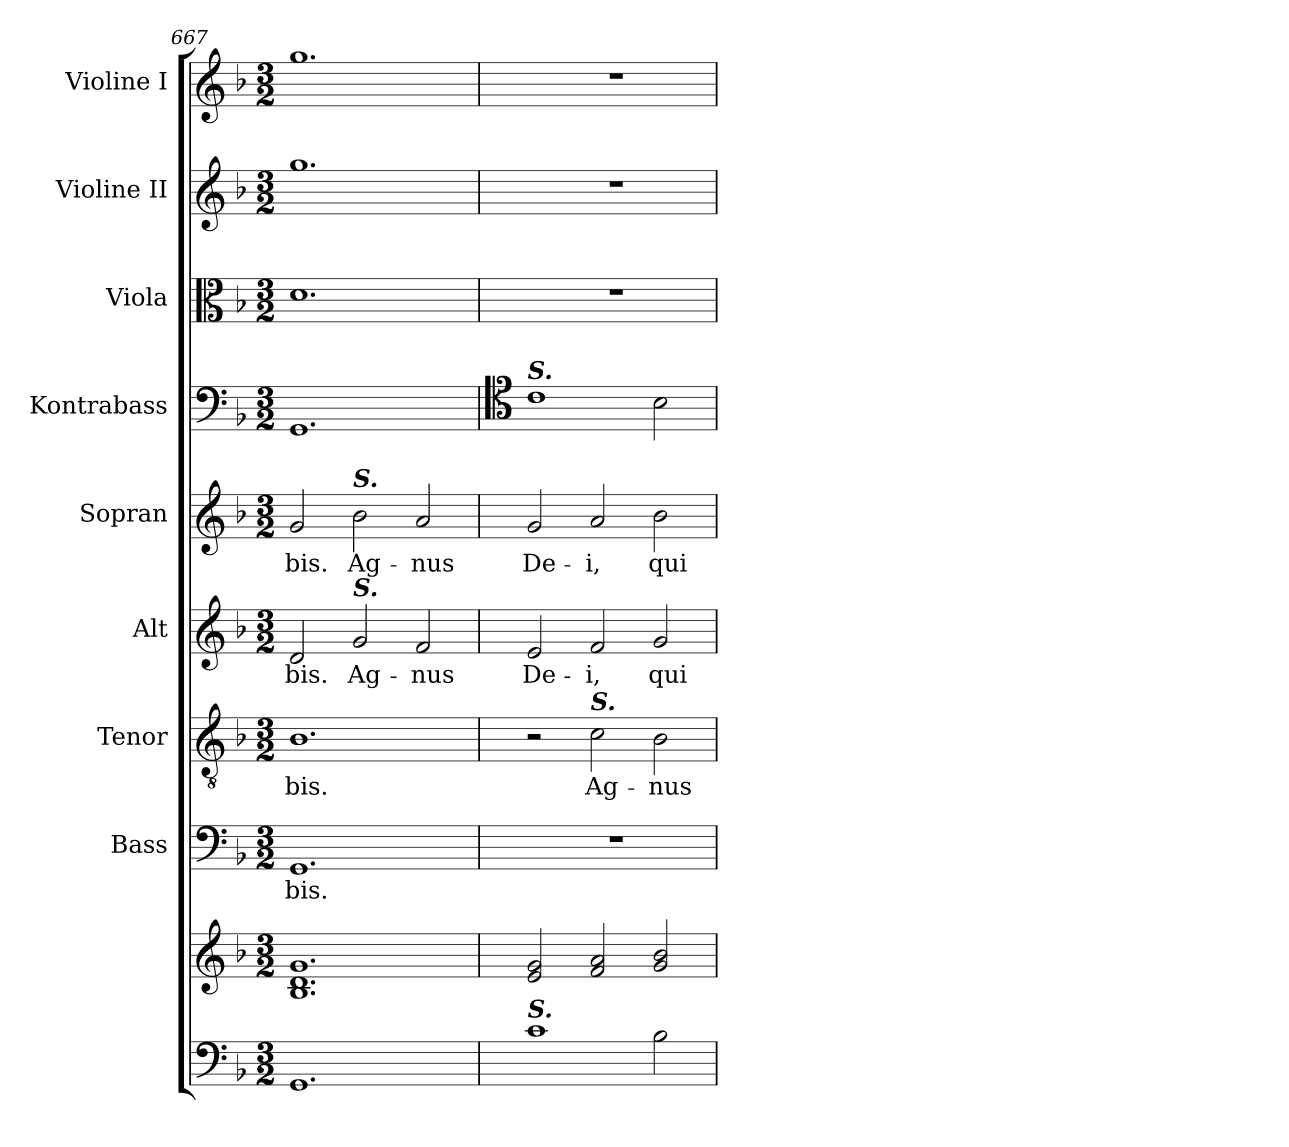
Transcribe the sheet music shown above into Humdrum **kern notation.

**kern	**kern	**kern	**text	**kern	**text	**kern	**text	**kern	**text	**kern	**kern	**kern	**kern
*part9	*part9	*part8	*part8	*part7	*part7	*part6	*part6	*part5	*part5	*part4	*part3	*part2	*part1
*staff10	*staff9	*staff8	*staff8	*staff7	*staff7	*staff6	*staff6	*staff5	*staff5	*staff4	*staff3	*staff2	*staff1
*	*	*I"Bass	*	*I"Tenor	*	*I"Alt	*	*I"Sopran	*	*I"Kontrabass	*I"Viola	*I"Violine II	*I"Violine I
*	*	*I'B.	*	*I'T.	*	*I'A.	*	*I'S.	*	*I'Kb.	*I'Vla.	*I'Vl. II	*I'Vl. I
*clefF4	*clefG2	*clefF4	*	*clefGv2	*	*clefG2	*	*clefG2	*	*clefF4	*clefC3	*clefG2	*clefG2
*	*	*	*	*	*	*	*	*	*	*ITrd7c12	*	*	*
*k[b-]	*k[b-]	*k[b-]	*	*k[b-]	*	*k[b-]	*	*k[b-]	*	*k[b-]	*k[b-]	*k[b-]	*k[b-]
*F:	*F:	*F:	*	*F:	*	*F:	*	*F:	*	*F:	*F:	*F:	*F:
*M3/2	*M3/2	*M3/2	*	*M3/2	*	*M3/2	*	*M3/2	*	*M3/2	*M3/2	*M3/2	*M3/2
=667	=667	=667	=667	=667	=667	=667	=667	=667	=667	=667	=667	=667	=667
!	!	!	!LO:LY:b	!	!LO:LY:b	!	!LO:LY:b	!	!LO:LY:b	!	!	!	!
1.GG	1.B- 1.d 1.g	1.GG	-bis.	1.B-	-bis.	2d/	-bis.	2g/	-bis.	1.GGG	1.d	1.gg	1.gg
!	!	!	!	!	!	!	!	!LO:TX:a:Bi:t=S.	!	!	!	!	!
!	!	!	!	!	!	!LO:TX:a:Bi:t=S.	!	!	!	!	!	!	!
!	!	!	!	!	!	!	!LO:LY:b	!	!LO:LY:b	!	!	!	!
.	.	.	.	.	.	2g/	Ag-	2b-\	Ag-	.	.	.	.
!	!	!	!	!	!	!	!LO:LY:b	!	!LO:LY:b	!	!	!	!
.	.	.	.	.	.	2f/	-nus	2a/	-nus	.	.	.	.
=668	=668	=668	=668	=668	=668	=668	=668	=668	=668	=668	=668	=668	=668
*	*	*	*	*	*	*	*	*	*	*clefC4	*	*	*
!	!	!	!	!	!	!	!	!	!	!LO:TX:a:Bi:t=S.	!	!	!
!LO:TX:a:Bi:t=S.	!	!	!	!	!	!	!	!	!	!	!	!	!
!	!	!	!	!	!	!	!LO:LY:b	!	!LO:LY:b	!	!	!	!
1c	2e/ 2g/	1.r	.	2r	.	2e/	De-	2g/	De-	1C	1.r	1.r	1.r
!	!	!	!	!LO:TX:a:Bi:t=S.	!	!	!	!	!	!	!	!	!
!	!	!	!	!	!LO:LY:b	!	!LO:LY:b	!	!LO:LY:b	!	!	!	!
.	2f/ 2a/	.	.	2c\	Ag-	2f/	-i,	2a/	-i,	.	.	.	.
!	!	!	!	!	!LO:LY:b	!	!LO:LY:b	!	!LO:LY:b	!	!	!	!
2B-\	2g/ 2b-/	.	.	2B-\	-nus	2g/	qui	2b-\	qui	2BB-\	.	.	.
=	=	=	=	=	=	=	=	=	=	=	=	=	=
*-	*-	*-	*-	*-	*-	*-	*-	*-	*-	*-	*-	*-	*-
